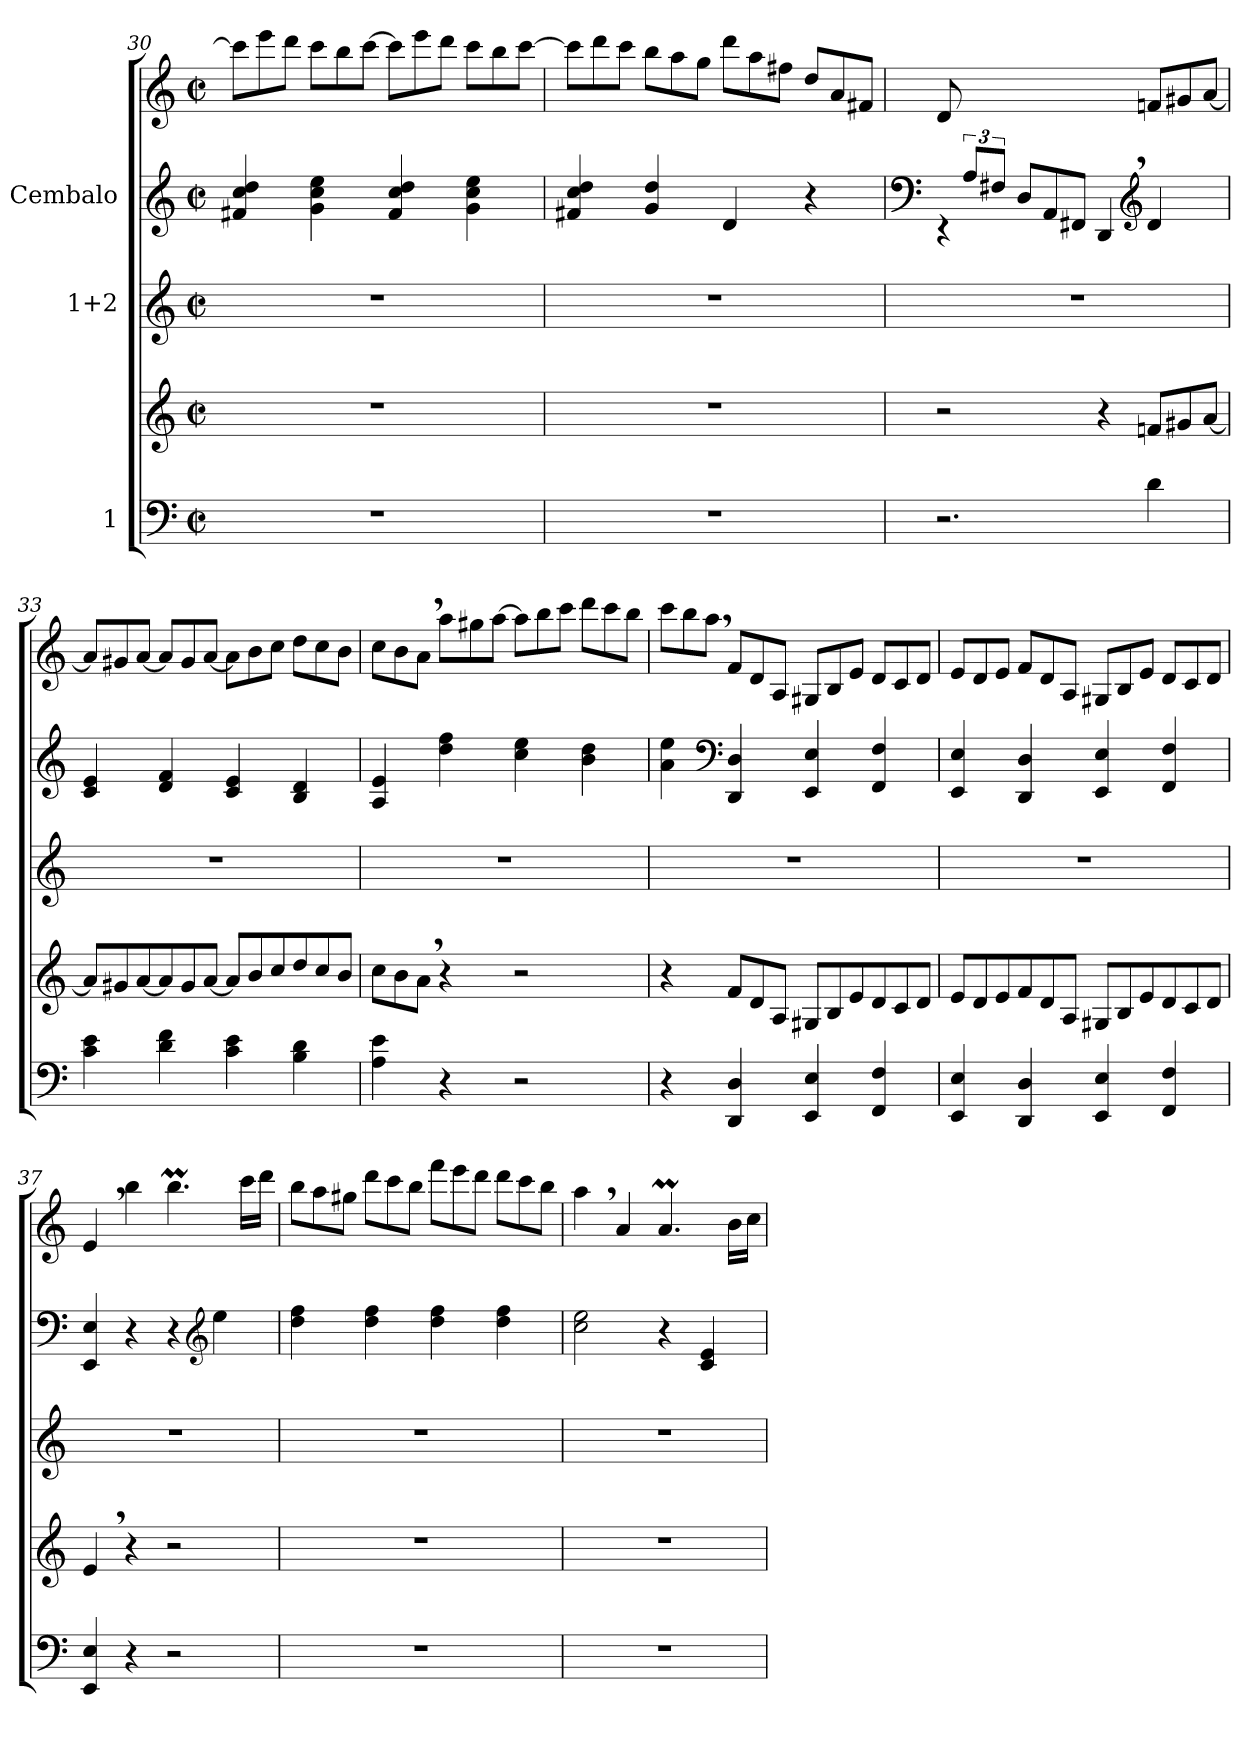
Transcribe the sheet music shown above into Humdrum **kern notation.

**kern	**kern	**kern	**kern	**kern
*part3	*part3	*part2	*part1	*part1
*staff5	*staff4	*staff3	*staff2	*staff1
*I"1	*	*I"1+2	*I"Cembalo	*
*clefF4	*clefG2	*clefG2	*clefG2	*clefG2
*k[]	*k[]	*k[]	*k[]	*k[]
*M2/2	*M2/2	*M2/2	*M2/2	*M2/2
*met(c|)	*met(c|)	*met(c|)	*met(c|)	*met(c|)
*	*	*	*	*Xtuplet
=30	=30	=30	=30	=30
1r	1r	1r	4f#X/ 4cc/ 4dd/	12ccc\L]
.	.	.	.	12eee\
.	.	.	.	12ddd\J
.	.	.	4g\ 4cc\ 4ee\	12ccc\L
.	.	.	.	12bb\
.	.	.	.	[12ccc\J
.	.	.	4f#/ 4cc/ 4dd/	12ccc\L]
.	.	.	.	12eee\
.	.	.	.	12ddd\J
.	.	.	4g\ 4cc\ 4ee\	12ccc\L
.	.	.	.	12bb\
.	.	.	.	[12ccc\J
!!LO:LB:g=z
=31	=31	=31	=31	=31
1r	1r	1r	4f#X/ 4cc/ 4dd/	12ccc\L]
.	.	.	.	12ddd\
.	.	.	.	12ccc\J
.	.	.	4g/ 4dd/	12bb\L
.	.	.	.	12aa\
.	.	.	.	12gg\J
.	.	.	4d/	12ddd\L
.	.	.	.	12aa\
.	.	.	.	12ff#X\J
.	.	.	4r	12dd/L
.	.	.	.	12a/
.	.	.	.	12f#X/J
=32	=32	=32	=32	=32
*	*	*	*clefF4	*
*	*	*	*^	*
2.r	2r	1r	12ryy	4r	12d/
.	.	.	12A/L	.	6ryy
.	.	.	12F#X/J	.	.
*	*	*	*Xtuplet	*	*
*	*	*	*	*	*MM134
.	.	.	12D/L	4ryy	4ryy
.	.	.	12AA/	.	.
.	.	.	12FF#X/J	.	.
*	*	*	*	*	*MM130
.	4r	.	4DD,/	4ryy	4ryy
*	*	*	*clefG2	*	*
*	*Xtuplet	*	*	*	*
*	*	*	*	*	*MM140
4d\	12fn/L	.	4ryy	4d/	12fn/L
.	12g#X/	.	.	.	12g#X/
.	[12a/J	.	.	.	[12a/J
*	*	*	*v	*v	*
=33	=33	=33	=33	=33
4c\ 4e\	12a/L]	1r	4c/ 4e/	12a/L]
.	12g#X/	.	.	12g#X/
.	[12a/	.	.	[12a/J
4d\ 4f\	12a/]	.	4d/ 4f/	12a/L]
.	12g#/	.	.	12g#/
.	[12a/J	.	.	[12a/J
4c\ 4e\	12a/L]	.	4c/ 4e/	12a\L]
.	12b/	.	.	12b\
.	12cc/	.	.	12cc\J
4B\ 4d\	12dd/	.	4B/ 4d/	12dd\L
.	12cc/	.	.	12cc\
.	12b/J	.	.	12b\J
!!LO:LB:g=z
=34	=34	=34	=34	=34
4A\ 4e\	12cc\L	1r	4A/ 4e/	12cc\L
.	12b\	.	.	12b\
.	12a,\J	.	.	12a,\J
4r	4r	.	4dd\ 4ff\	12aa\L
.	.	.	.	12gg#X\
.	.	.	.	[12aa\J
2r	2r	.	4cc\ 4ee\	12aa\L]
.	.	.	.	12bb\
.	.	.	.	12ccc\J
.	.	.	4b\ 4dd\	12ddd\L
.	.	.	.	12ccc\
.	.	.	.	12bb\J
=35	=35	=35	=35	=35
4r	4r	1r	4a\ 4ee\	12ccc\L
.	.	.	.	12bb\
.	.	.	.	12aa,\J
*	*	*	*clefF4	*
4DD/ 4D/	12f/L	.	4DD/ 4D/	12f/L
.	12d/	.	.	12d/
.	12A/J	.	.	12A/J
4EE/ 4E/	12G#X/L	.	4EE/ 4E/	12G#X/L
.	12B/	.	.	12B/
.	12e/	.	.	12e/J
4FF/ 4F/	12d/	.	4FF/ 4F/	12d/L
.	12c/	.	.	12c/
.	12d/J	.	.	12d/J
=36	=36	=36	=36	=36
4EE/ 4E/	12e/L	1r	4EE/ 4E/	12e/L
.	12d/	.	.	12d/
.	12e/	.	.	12e/J
4DD/ 4D/	12f/	.	4DD/ 4D/	12f/L
.	12d/	.	.	12d/
.	12A/J	.	.	12A/J
4EE/ 4E/	12G#X/L	.	4EE/ 4E/	12G#X/L
.	12B/	.	.	12B/
.	12e/	.	.	12e/J
*	*	*	*	*MM134
4FF/ 4F/	12d/	.	4FF/ 4F/	12d/L
.	12c/	.	.	12c/
.	12d/J	.	.	12d/J
!!LO:LB:g=z
=37	=37	=37	=37	=37
*	*	*	*	*MM130
4EE/ 4E/	4e,/	1r	4EE/ 4E/	4e,/
*	*	*	*	*MM140
4r	4r	.	4r	4bb\
2r	2r	.	4r	4.bbm\
*	*	*	*clefG2	*
.	.	.	4ee\	.
.	.	.	.	16ccc\LL
.	.	.	.	16ddd\JJ
=38	=38	=38	=38	=38
1r	1r	1r	4dd\ 4ff\	12bb\L
.	.	.	.	12aa\
.	.	.	.	12gg#X\J
.	.	.	4dd\ 4ff\	12ddd\L
.	.	.	.	12ccc\
.	.	.	.	12bb\J
.	.	.	4dd\ 4ff\	12fff\L
.	.	.	.	12eee\
.	.	.	.	12ddd\J
.	.	.	4dd\ 4ff\	12ddd\L
.	.	.	.	12ccc\
.	.	.	.	12bb\J
=39	=39	=39	=39	=39
1r	1r	1r	2cc\ 2ee\	4aa,\
.	.	.	.	4a/
.	.	.	4r	4.aM/
.	.	.	4c/ 4e/	.
.	.	.	.	16b\LL
.	.	.	.	16cc\JJ
=	=	=	=	=
*-	*-	*-	*-	*-
